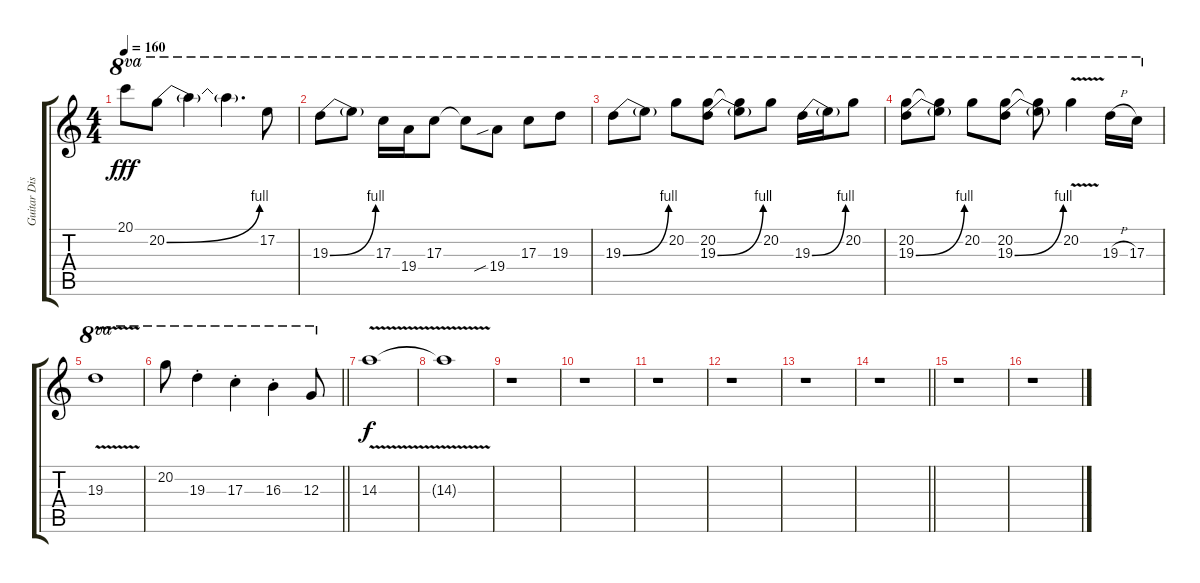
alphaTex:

\track ("Guitar Dist. - Juan Valdivia" "Guitar Dis") {instrument overdrivenguitar}
\staff {score tabs}
\tuning (E4 B3 G3 D3 A2 E2) {hide}
\ts (4 4)
\tempo 160
\clef g2
\ks c
20.1.8{ot 8va dy fff} 20.2{be (bend 0 0 60 4)}.8{ot 8va} 20.2{t}.4{ot 8va} 20.2{t}.4{d ot 8va} 17.2.8{ot 8va} |
19.3{be (bend 0 0 60 4)}.8{ot 8va} 19.3{t}.8{ot 8va} 17.3.16{ot 8va} 19.4.16{ot 8va} 17.3.8{ot 8va} 17.3{t}.8{ot 8va} 19.4{sib}.8{ot 8va} 17.3.8{ot 8va} 19.3.8{ot 8va} |
19.3{be (bend 0 0 60 4)}.8{ot 8va} 19.3{t}.8{ot 8va} 20.2.8{ot 8va} (20.2 19.3{be (bend 0 0 60 4)}).8{ot 8va} (20.2{t} 19.3{t}).8{ot 8va} 20.2.8{ot 8va} 19.3{be (bend 0 0 60 4)}.16{ot 8va} 19.3{t}.16{ot 8va} 20.2.8{ot 8va} |
(20.2 19.3{be (bend 0 0 60 4)}).8{ot 8va} (20.2{t} 19.3{t}).8{ot 8va} 20.2.8{ot 8va} (20.2 19.3{be (bend 0 0 60 4)}).8{ot 8va} (20.2{t} 19.3{t}).8{ot 8va} 20.2{v}.4{ot 8va} 19.3{h}.16{ot 8va} 17.3.16{ot 8va} |
19.3{v}.1{ot 8va} |
\barLineRight lightlight
20.2.8{ot 8va} 19.3{st}.4{ot 8va} 17.3{st}.4{ot 8va} 16.3{st}.4{ot 8va} 12.3.8{ot 8va} |
14.3{v}.1{dy f} |
14.3{v t}.1 |
r.1 |
r.1 |
r.1 |
r.1 |
r.1 |
\barLineRight lightlight
r.1 |
r.1 |
r.1
